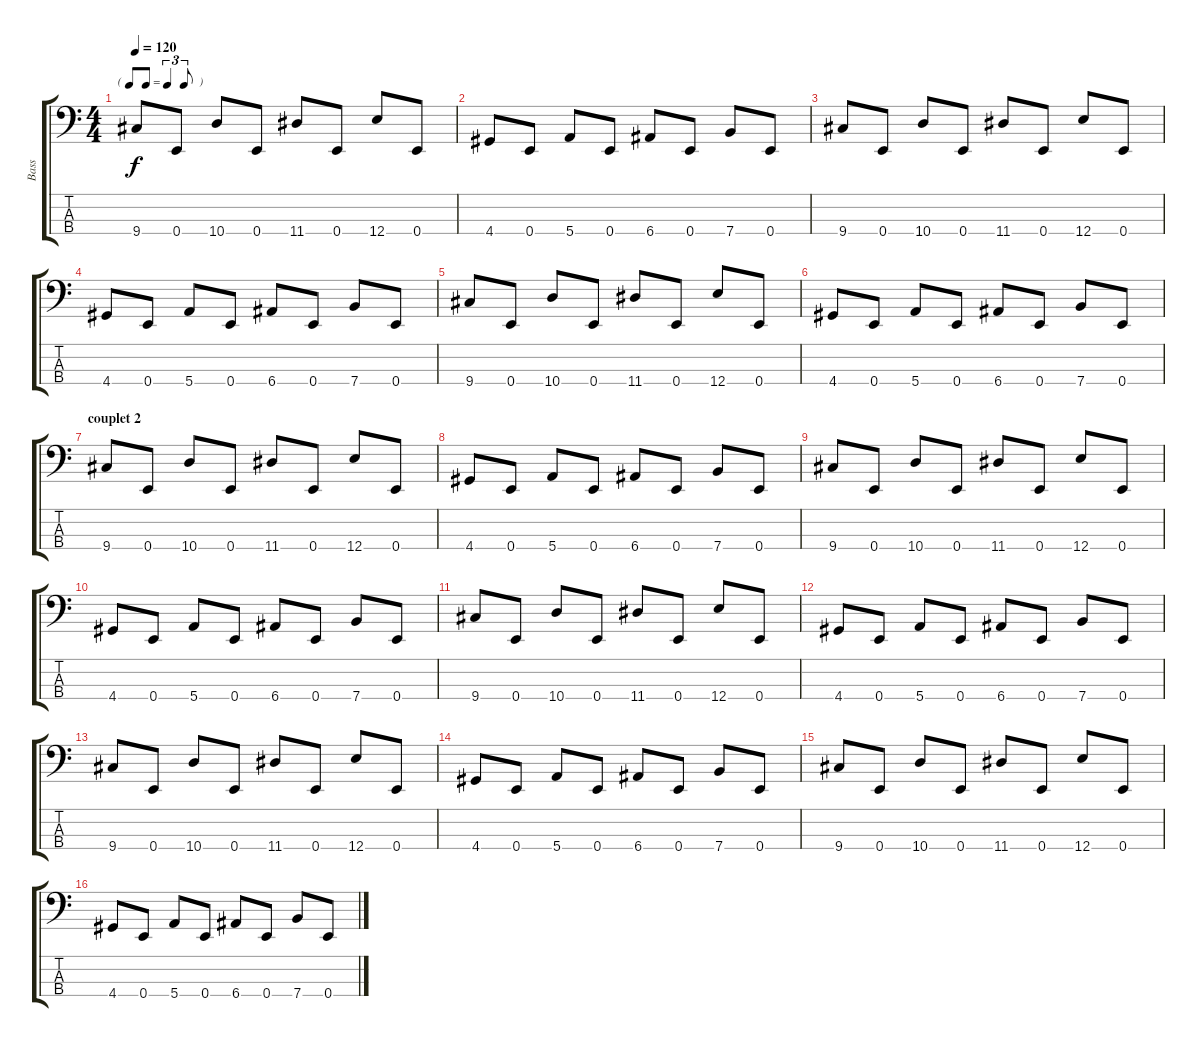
\track ("Bass" "Bass") {instrument electricbassfinger}
\staff {score tabs}
\tuning (G2 D2 A1 E1) {hide}
\ts (4 4)
\tf triplet8th
\tempo 120
\clef f4
\ks c
9.4.8{dy f} 0.4.8 10.4.8 0.4.8 11.4.8 0.4.8 12.4.8 0.4.8 |
4.4.8 0.4.8 5.4.8 0.4.8 6.4.8 0.4.8 7.4.8 0.4.8 |
9.4.8 0.4.8 10.4.8 0.4.8 11.4.8 0.4.8 12.4.8 0.4.8 |
4.4.8 0.4.8 5.4.8 0.4.8 6.4.8 0.4.8 7.4.8 0.4.8 |
9.4.8 0.4.8 10.4.8 0.4.8 11.4.8 0.4.8 12.4.8 0.4.8 |
4.4.8 0.4.8 5.4.8 0.4.8 6.4.8 0.4.8 7.4.8 0.4.8 |
\section ("" "couplet 2")
9.4.8 0.4.8 10.4.8 0.4.8 11.4.8 0.4.8 12.4.8 0.4.8 |
4.4.8 0.4.8 5.4.8 0.4.8 6.4.8 0.4.8 7.4.8 0.4.8 |
9.4.8 0.4.8 10.4.8 0.4.8 11.4.8 0.4.8 12.4.8 0.4.8 |
4.4.8 0.4.8 5.4.8 0.4.8 6.4.8 0.4.8 7.4.8 0.4.8 |
9.4.8 0.4.8 10.4.8 0.4.8 11.4.8 0.4.8 12.4.8 0.4.8 |
4.4.8 0.4.8 5.4.8 0.4.8 6.4.8 0.4.8 7.4.8 0.4.8 |
9.4.8 0.4.8 10.4.8 0.4.8 11.4.8 0.4.8 12.4.8 0.4.8 |
4.4.8 0.4.8 5.4.8 0.4.8 6.4.8 0.4.8 7.4.8 0.4.8 |
9.4.8 0.4.8 10.4.8 0.4.8 11.4.8 0.4.8 12.4.8 0.4.8 |
4.4.8 0.4.8 5.4.8 0.4.8 6.4.8 0.4.8 7.4.8 0.4.8
